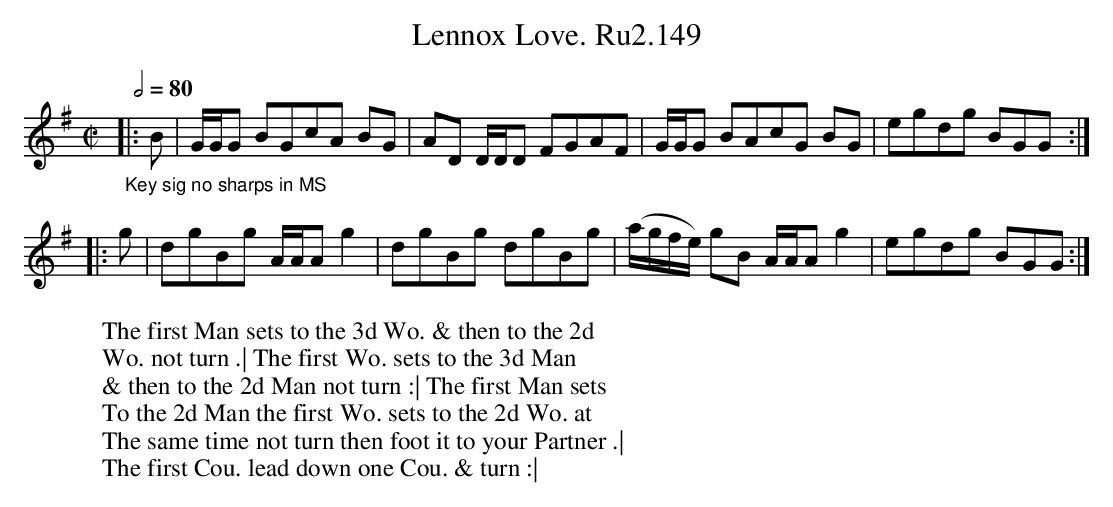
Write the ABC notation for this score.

X:1
T:Lennox Love. Ru2.149
M:C|
L:1/8
W:The first Man sets to the 3d Wo. & then to the 2d
W:Wo. not turn .| The first Wo. sets to the 3d Man
W:& then to the 2d Man not turn :| The first Man sets
W:To the 2d Man the first Wo. sets to the 2d Wo. at
W:The same time not turn then foot it to your Partner .|
W:The first Cou. lead down one Cou. & turn :|
Q:1/2=80
K:G
"_Key sig no sharps in MS"|:B | G/G/G BGcA BG | AD D/D/D FGAF | G/G/G BAcG BG | egdg BGG :|
|: g | dgBg A/A/Ag2 | dgBg dgBg | (a/g/f/e/) gB A/A/Ag2 | egdg BGG :|
